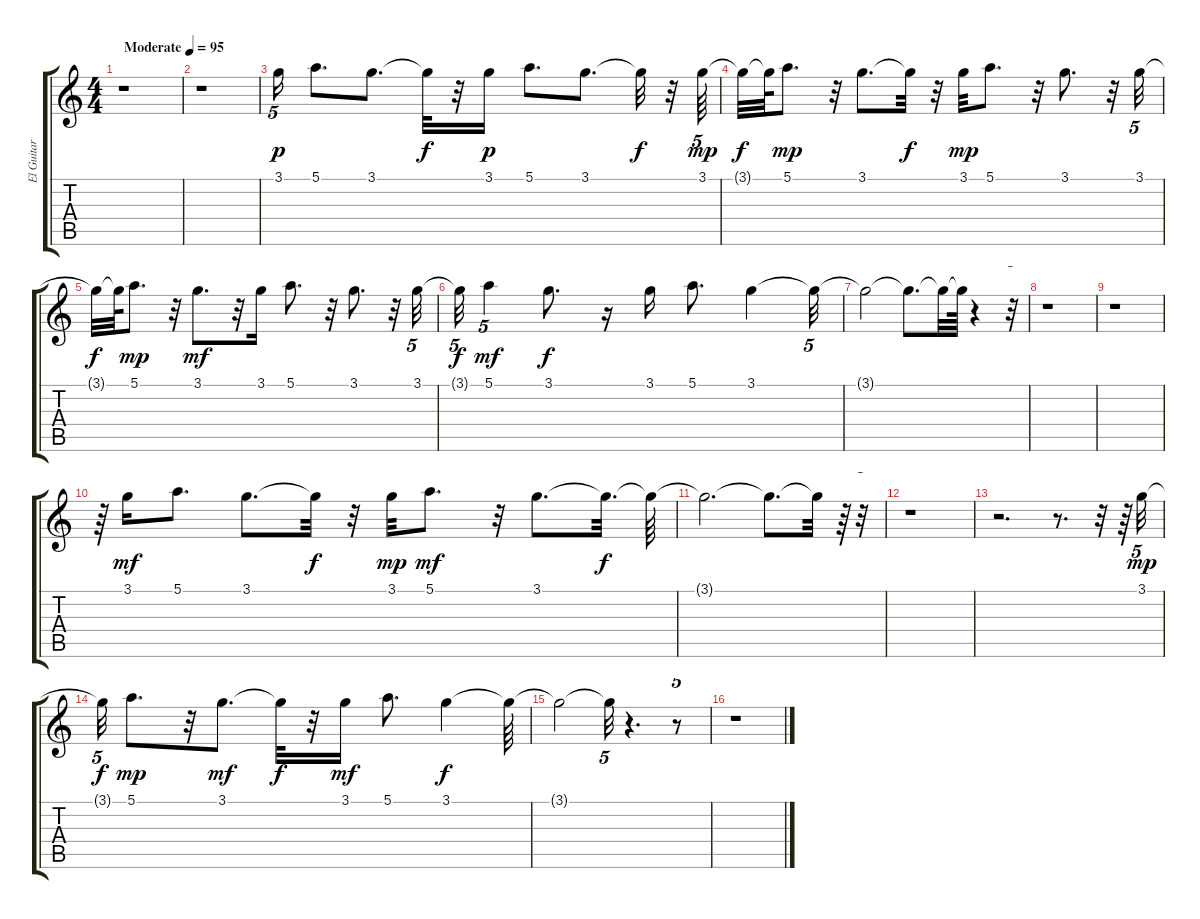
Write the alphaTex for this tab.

\track ("El Guitar" "El Guitar") {instrument electricguitarclean}
\staff {score tabs}
\tuning (E4 B3 G3 D3 A2 E2) {hide}
\ts (4 4)
\tempo (95 "Moderate")
\clef g2
\ks c
r.1{dy p instrument electricguitarclean} |
r.1 |
3.1.16{tu (5 4)} 5.1.8{d} 3.1.8{d} 3.1{t}.32{dy f} r.32 3.1.16{dy p} 5.1.8{d} 3.1.8{d} 3.1{t}.32{dy f} r.32 3.1.64{tu (5 4) dy mp} |
3.1{t}.32{dy f} 3.1{t}.64 5.1.8{d dy mp} r.32 3.1.8{d} 3.1{t}.32{dy f} r.32 3.1.32{dy mp} 5.1.8{d} r.32 3.1.8{d} r.32 3.1.32{tu (5 4)} |
3.1{t}.32{dy f} 3.1{t}.64 5.1.8{d dy mp} r.32 3.1.8{d dy mf} r.32 3.1.16 5.1.8{d} r.32 3.1.8{d} r.32 3.1.32{tu (5 4)} |
3.1{t}.32{tu (5 4) dy f} 5.1.4{tu (5 4) dy mf} 3.1.8{d dy f} r.16 3.1.16 5.1.8{d} 3.1.4 3.1{t}.32{tu (5 4)} |
3.1{t}.2 3.1{t}.8{d} 3.1{t}.32 3.1{t}.64 r.4 r.32{tu (5 4)} |
r.1 |
r.1 |
r.64 3.1.16{dy mf} 5.1.8{d} 3.1.8{d} 3.1{t}.32{dy f} r.32 3.1.32{dy mp} 5.1.8{d dy mf} r.32 3.1.8{d} 3.1{t}.32{d dy f} 3.1{t}.64 |
3.1{t}.2{d} 3.1{t}.8{d} 3.1{t}.32 r.64 r.32{tu (5 4)} |
r.1 |
r.2{d} r.8{d} r.32 r.64 3.1.32{tu (5 4) dy mp} |
3.1{t}.32{tu (5 4) dy f} 5.1.8{d dy mp} r.32 3.1.8{d dy mf} 3.1{t}.32{dy f} r.32 3.1.16{dy mf} 5.1.8{d} 3.1.4{dy f} 3.1{t}.64 |
3.1{t}.2 3.1{t}.32{tu (5 4)} r.4{d} r.8{tu (5 4)} |
r.1
